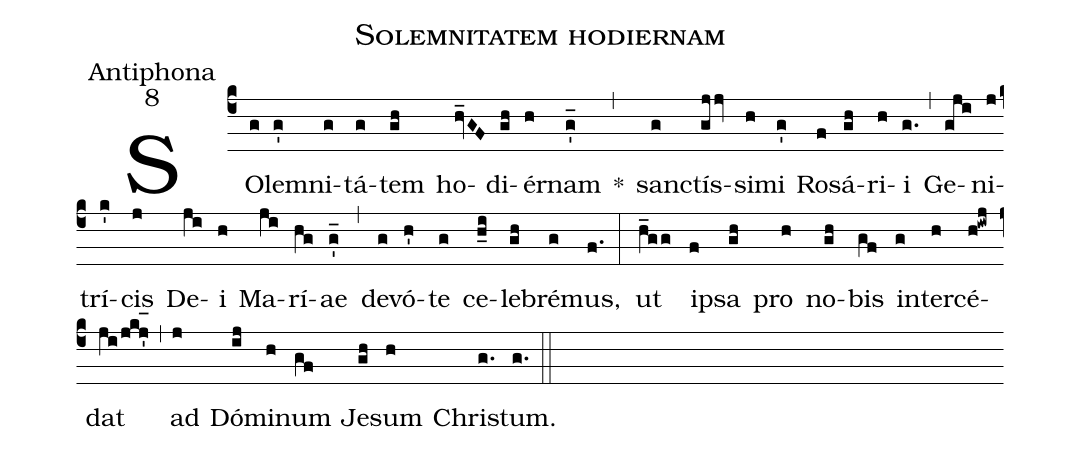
name:Solemnitatem hodiernam;
office-part:Antiphona;
mode:8;
%%
(c4) SO(g)le(g')mni(g)tá(g)tem(gh) ho(hv_GF)di(gh)ér(h)nam(g'_) *(,) san(g)ctís(gjjv)si(h)mi(g') Ro(f)sá(gh)ri(h)i(g.) (,) Ge(gji)ni(j)trí(k')cis(j) De(ji)i(h) Ma(ji)rí(hg)ae(g'_) (,) de(g)vó(h')te(g) ce(h_i)le(gh)bré(g)mus,(f.) (:) ut(h_gg) i(f)psa(gh) pro(h) no(gh)bis(gf) in(g)ter(h)cé(h!iwj)dat(ji/jkj'_1) (,) ad(j) Dó(ij)mi(h)num(gf) Je(gh)sum(h) Chri(g.)stum.(g.) (::)
